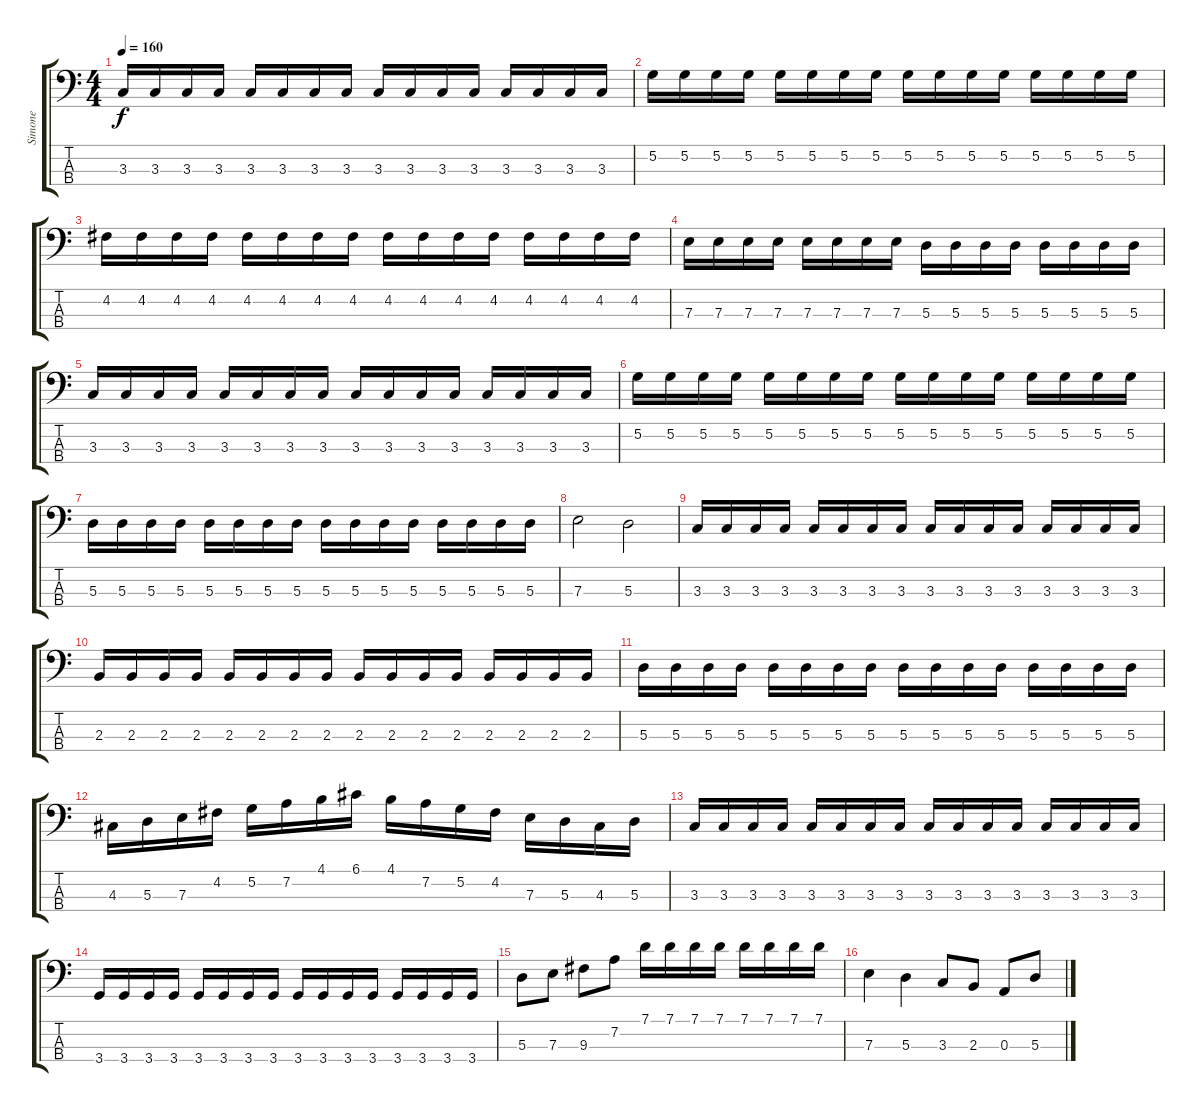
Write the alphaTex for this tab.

\track ("Simone" "Simone") {instrument electricbassfinger}
\staff {score tabs}
\tuning (G2 D2 A1 E1) {hide}
\ts (4 4)
\tempo 160
\clef f4
\ks c
3.3.16{dy f} 3.3.16 3.3.16 3.3.16 3.3.16 3.3.16 3.3.16 3.3.16 3.3.16 3.3.16 3.3.16 3.3.16 3.3.16 3.3.16 3.3.16 3.3.16 |
5.2.16 5.2.16 5.2.16 5.2.16 5.2.16 5.2.16 5.2.16 5.2.16 5.2.16 5.2.16 5.2.16 5.2.16 5.2.16 5.2.16 5.2.16 5.2.16 |
4.2.16 4.2.16 4.2.16 4.2.16 4.2.16 4.2.16 4.2.16 4.2.16 4.2.16 4.2.16 4.2.16 4.2.16 4.2.16 4.2.16 4.2.16 4.2.16 |
7.3.16 7.3.16 7.3.16 7.3.16 7.3.16 7.3.16 7.3.16 7.3.16 5.3.16 5.3.16 5.3.16 5.3.16 5.3.16 5.3.16 5.3.16 5.3.16 |
3.3.16 3.3.16 3.3.16 3.3.16 3.3.16 3.3.16 3.3.16 3.3.16 3.3.16 3.3.16 3.3.16 3.3.16 3.3.16 3.3.16 3.3.16 3.3.16 |
5.2.16 5.2.16 5.2.16 5.2.16 5.2.16 5.2.16 5.2.16 5.2.16 5.2.16 5.2.16 5.2.16 5.2.16 5.2.16 5.2.16 5.2.16 5.2.16 |
5.3.16 5.3.16 5.3.16 5.3.16 5.3.16 5.3.16 5.3.16 5.3.16 5.3.16 5.3.16 5.3.16 5.3.16 5.3.16 5.3.16 5.3.16 5.3.16 |
7.3.2 5.3.2 |
3.3.16 3.3.16 3.3.16 3.3.16 3.3.16 3.3.16 3.3.16 3.3.16 3.3.16 3.3.16 3.3.16 3.3.16 3.3.16 3.3.16 3.3.16 3.3.16 |
2.3.16 2.3.16 2.3.16 2.3.16 2.3.16 2.3.16 2.3.16 2.3.16 2.3.16 2.3.16 2.3.16 2.3.16 2.3.16 2.3.16 2.3.16 2.3.16 |
5.3.16 5.3.16 5.3.16 5.3.16 5.3.16 5.3.16 5.3.16 5.3.16 5.3.16 5.3.16 5.3.16 5.3.16 5.3.16 5.3.16 5.3.16 5.3.16 |
4.3.16 5.3.16 7.3.16 4.2.16 5.2.16 7.2.16 4.1.16 6.1.16 4.1.16 7.2.16 5.2.16 4.2.16 7.3.16 5.3.16 4.3.16 5.3.16 |
3.3.16 3.3.16 3.3.16 3.3.16 3.3.16 3.3.16 3.3.16 3.3.16 3.3.16 3.3.16 3.3.16 3.3.16 3.3.16 3.3.16 3.3.16 3.3.16 |
3.4.16 3.4.16 3.4.16 3.4.16 3.4.16 3.4.16 3.4.16 3.4.16 3.4.16 3.4.16 3.4.16 3.4.16 3.4.16 3.4.16 3.4.16 3.4.16 |
5.3.8 7.3.8 9.3.8 7.2.8 7.1.16 7.1.16 7.1.16 7.1.16 7.1.16 7.1.16 7.1.16 7.1.16 |
7.3.4 5.3.4 3.3.8 2.3.8 0.3.8 5.3.8
